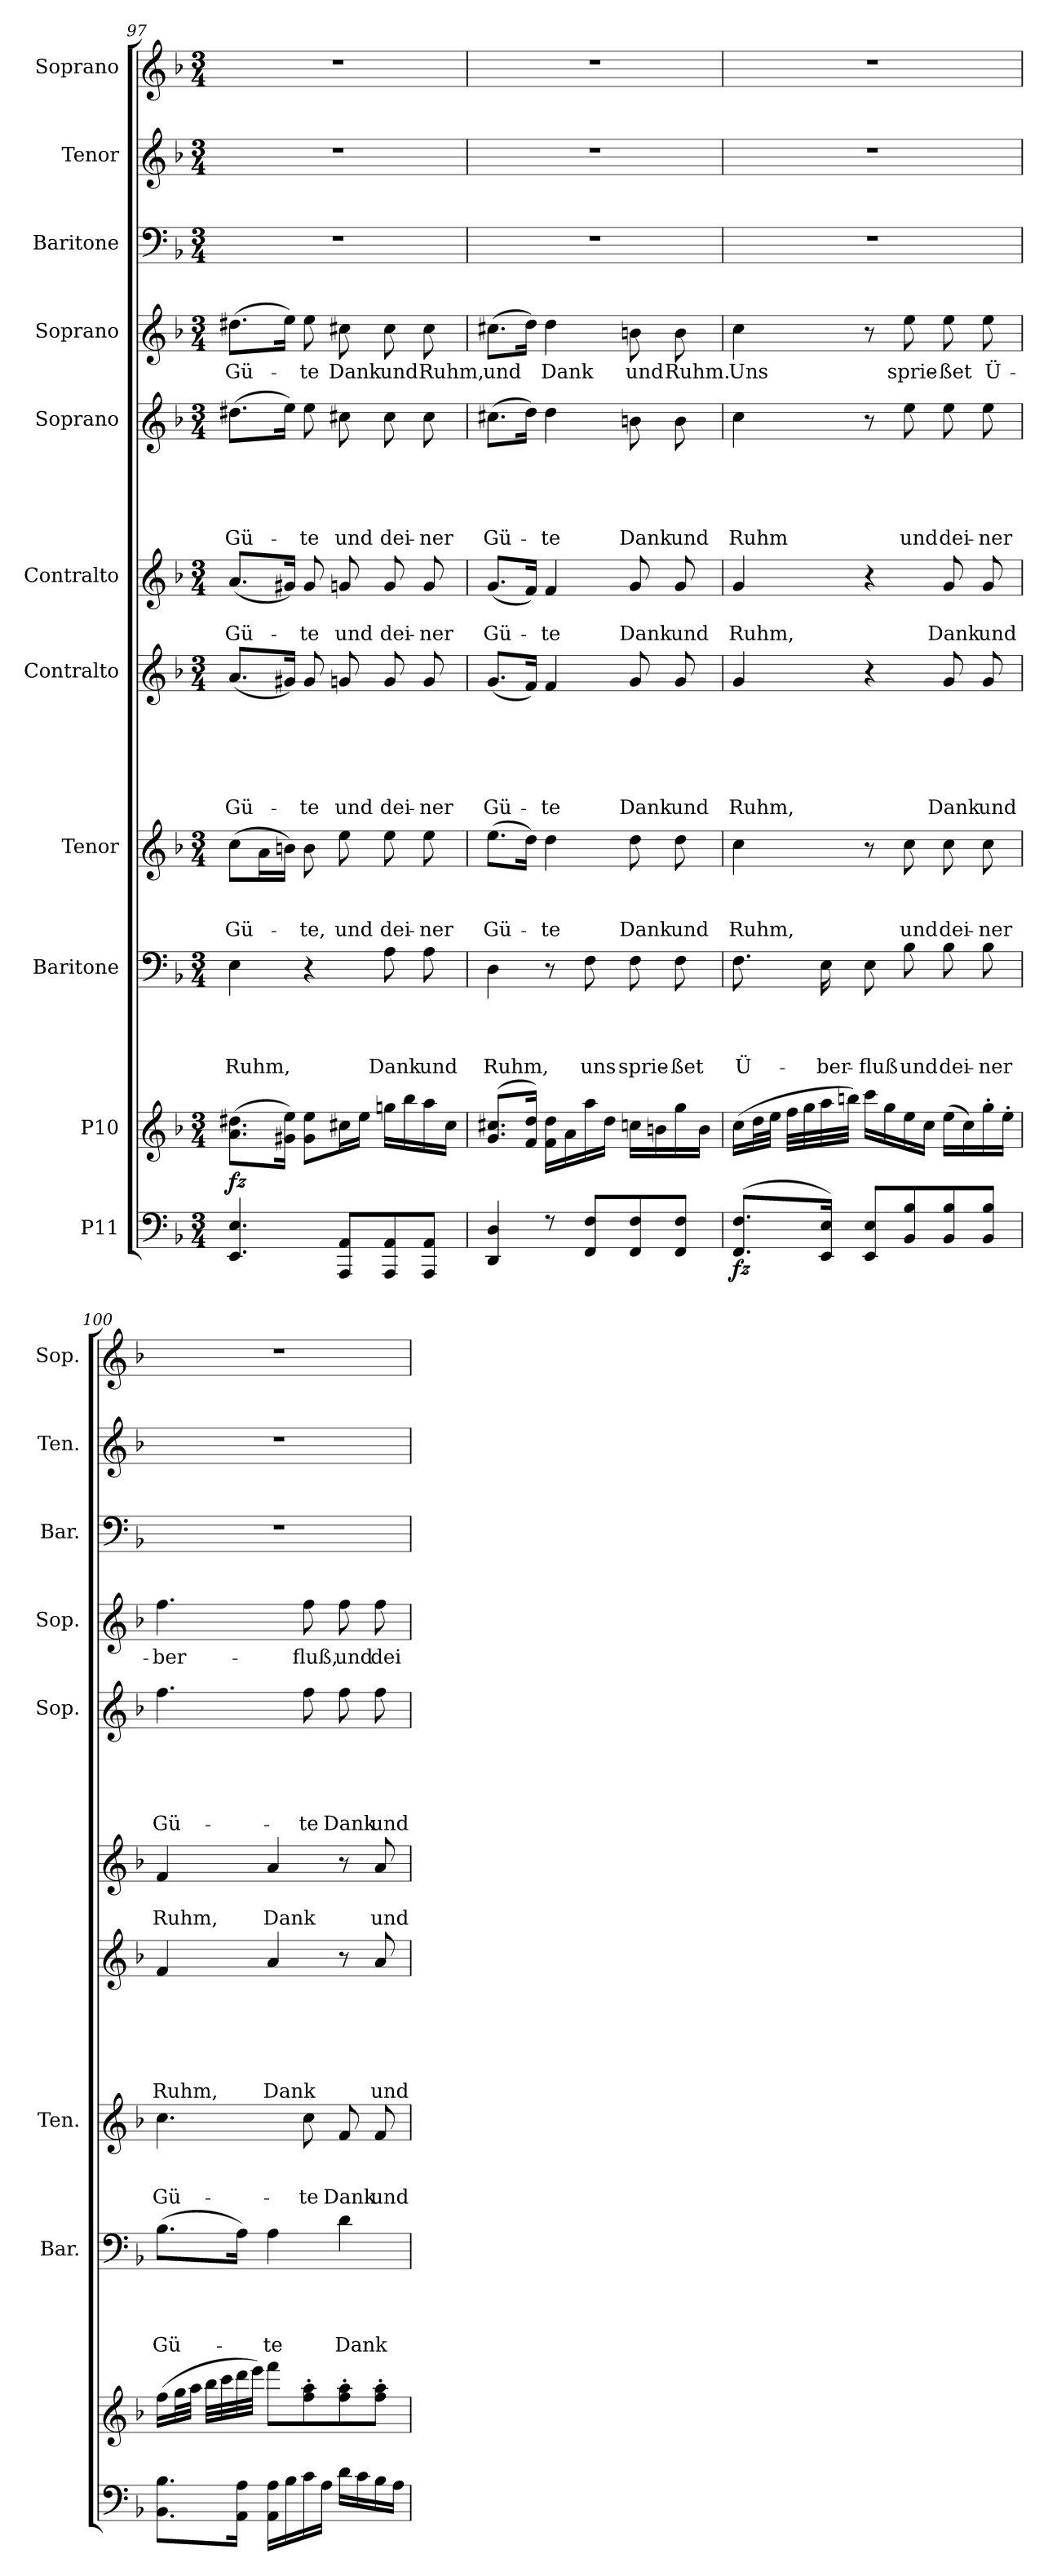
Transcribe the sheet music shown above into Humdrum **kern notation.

**kern	**dynam	**kern	**kern	**text	**text	**text	**text	**kern	**text	**text	**text	**kern	**text	**text	**text	**text	**text	**text	**kern	**text	**text	**kern	**text	**text	**text	**text	**text	**kern	**text	**kern	**kern	**kern
*part11	*part11	*part10	*part9	*part9	*part9	*part9	*part9	*part8	*part8	*part8	*part8	*part7	*part7	*part7	*part7	*part7	*part7	*part7	*part6	*part6	*part6	*part5	*part5	*part5	*part5	*part5	*part5	*part4	*part4	*part3	*part2	*part1
*staff11	*staff11	*staff10	*staff9	*staff9	*staff9	*staff9	*staff9	*staff8	*staff8	*staff8	*staff8	*staff7	*staff7	*staff7	*staff7	*staff7	*staff7	*staff7	*staff6	*staff6	*staff6	*staff5	*staff5	*staff5	*staff5	*staff5	*staff5	*staff4	*staff4	*staff3	*staff2	*staff1
*I"P11	*	*I"P10	*I"Baritone	*	*	*	*	*I"Tenor	*	*	*	*I"Contralto	*	*	*	*	*	*	*I"Contralto	*	*	*I"Soprano	*	*	*	*	*	*I"Soprano	*	*I"Baritone	*I"Tenor	*I"Soprano
*	*	*	*I'Bar.	*	*	*	*	*I'Ten.	*	*	*	*	*	*	*	*	*	*	*	*	*	*I'Sop.	*	*	*	*	*	*I'Sop.	*	*I'Bar.	*I'Ten.	*I'Sop.
*clefF4	*	*clefG2	*clefF4	*	*	*	*	*clefG2	*	*	*	*clefG2	*	*	*	*	*	*	*clefG2	*	*	*clefG2	*	*	*	*	*	*clefG2	*	*clefF4	*clefG2	*clefG2
*	*	*	*	*	*	*	*	*ITrd7c12	*	*	*	*	*	*	*	*	*	*	*	*	*	*	*	*	*	*	*	*	*	*	*ITrd7c12	*
*k[b-]	*	*k[b-]	*k[b-]	*	*	*	*	*k[b-]	*	*	*	*k[b-]	*	*	*	*	*	*	*k[b-]	*	*	*k[b-]	*	*	*	*	*	*k[b-]	*	*k[b-]	*k[b-]	*k[b-]
*F:	*	*F:	*F:	*	*	*	*	*F:	*	*	*	*F:	*	*	*	*	*	*	*F:	*	*	*F:	*	*	*	*	*	*F:	*	*F:	*F:	*F:
*M3/4	*	*M3/4	*M3/4	*	*	*	*	*M3/4	*	*	*	*M3/4	*	*	*	*	*	*	*M3/4	*	*	*M3/4	*	*	*	*	*	*M3/4	*	*M3/4	*M3/4	*M3/4
=97	=97	=97	=97	=97	=97	=97	=97	=97	=97	=97	=97	=97	=97	=97	=97	=97	=97	=97	=97	=97	=97	=97	=97	=97	=97	=97	=97	=97	=97	=97	=97	=97
*^	*	*^	*	*	*	*	*	*	*	*	*	*	*	*	*	*	*	*	*	*	*	*	*	*	*	*	*	*	*	*	*	*
*	*	*	*	*^	*	*	*	*	*	*	*	*	*	*	*	*	*	*	*	*	*	*	*	*	*	*	*	*	*	*	*	*	*	*
!	!	!LO:DY:a	!	!	!	!	!	!	!	!LO:LY:b	!	!	!	!LO:LY:b	!	!	!	!	!	!	!LO:LY:b	!	!	!LO:LY:b	!	!	!	!	!	!LO:LY:b	!	!LO:LY:b	!	!	!
4.EE/ 4.E/	2.ryy	fz	2.ryy	2.ryy	(>8.a\ 8.dd#X\L	4E\	.	.	.	Ruhm,	(>8c\L	.	.	Gü-	(<8.a/L	.	.	.	.	.	Gü-	(<8.a/L	.	Gü-	(>8.dd#X\L	.	.	.	.	Gü-	(>8.dd#X\L	Gü-	2.r	2.r	2.r
.	.	.	.	.	.	.	.	.	.	.	16A\L	.	.	.	.	.	.	.	.	.	.	.	.	.	.	.	.	.	.	.	.	.	.	.	.
.	.	.	.	.	16g#X\ 16ee\Jk)	.	.	.	.	.	16Bn\JJ)	.	.	.	16g#X/Jk)	.	.	.	.	.	.	16g#X/Jk)	.	.	16ee\Jk)	.	.	.	.	.	16ee\Jk)	.	.	.	.
!	!	!	!	!	!	!	!	!	!	!	!	!	!	!LO:LY:b	!	!	!	!	!	!	!LO:LY:b	!	!	!LO:LY:b	!	!	!	!	!	!LO:LY:b	!	!LO:LY:b	!	!	!
.	.	.	.	.	8g#\ 8ee\L	4r	.	.	.	.	8B\	.	.	-te,	8g#/	.	.	.	.	.	-te	8g#/	.	-te	8ee\	.	.	.	.	-te	8ee\	-te	.	.	.
!	!	!	!	!	!	!	!	!	!	!	!	!	!	!LO:LY:b	!	!	!	!	!	!	!LO:LY:b	!	!	!LO:LY:b	!	!	!	!	!	!LO:LY:b	!	!LO:LY:b	!	!	!
8AAA/ 8AA/L	.	.	.	.	16cc#X\L	.	.	.	.	.	8e\	.	.	und	8gn/	.	.	.	.	.	und	8gn/	.	und	8cc#X\	.	.	.	.	und	8cc#X\	Dank	.	.	.
.	.	.	.	.	16ee\JJ	.	.	.	.	.	.	.	.	.	.	.	.	.	.	.	.	.	.	.	.	.	.	.	.	.	.	.	.	.	.
!	!	!	!	!	!	!	!	!	!	!LO:LY:b	!	!	!	!LO:LY:b	!	!	!	!	!	!	!LO:LY:b	!	!	!LO:LY:b	!	!	!	!	!	!LO:LY:b	!	!LO:LY:b	!	!	!
8AAA/ 8AA/	.	.	.	.	16ggni\LL	8A\	.	.	.	Dank	8e\	.	.	dei-	8g/	.	.	.	.	.	dei-	8g/	.	dei-	8cc#\	.	.	.	.	dei-	8cc#\	und	.	.	.
.	.	.	.	.	16bb-\	.	.	.	.	.	.	.	.	.	.	.	.	.	.	.	.	.	.	.	.	.	.	.	.	.	.	.	.	.	.
!	!	!	!	!	!	!	!	!	!	!LO:LY:b	!	!	!	!LO:LY:b	!	!	!	!	!	!	!LO:LY:b	!	!	!LO:LY:b	!	!	!	!	!	!LO:LY:b	!	!LO:LY:b	!	!	!
8AAA/ 8AA/J	.	.	.	.	16aa\	8A\	.	.	.	und	8e\	.	.	-ner	8g/	.	.	.	.	.	-ner	8g/	.	-ner	8cc#\	.	.	.	.	-ner	8cc#\	Ruhm,	.	.	.
.	.	.	.	.	16cc#\JJ	.	.	.	.	.	.	.	.	.	.	.	.	.	.	.	.	.	.	.	.	.	.	.	.	.	.	.	.	.	.
!!LO:PB:g=z
=98	=98	=98	=98	=98	=98	=98	=98	=98	=98	=98	=98	=98	=98	=98	=98	=98	=98	=98	=98	=98	=98	=98	=98	=98	=98	=98	=98	=98	=98	=98	=98	=98	=98	=98	=98
!	!	!	!	!	!	!	!	!	!	!LO:LY:b	!	!	!	!LO:LY:b	!	!	!	!	!	!	!LO:LY:b	!	!	!LO:LY:b	!	!	!	!	!	!LO:LY:b	!	!LO:LY:b	!	!	!
4DD/ 4D/	2.ryy	.	2.ryy	2.ryy	(<8.g/ 8.cc#X/L	4D\	.	.	.	Ruhm,	(>8.e\L	.	.	Gü-	(<8.g/L	.	.	.	.	.	Gü-	(<8.g/L	.	Gü-	(>8.cc#X\L	.	.	.	.	Gü-	(>8.cc#X\L	und	2.r	2.r	2.r
.	.	.	.	.	16f/ 16dd/Jk)	.	.	.	.	.	16d\Jk)	.	.	.	16f/Jk)	.	.	.	.	.	.	16f/Jk)	.	.	16dd\Jk)	.	.	.	.	.	16dd\Jk)	.	.	.	.
!	!	!	!	!	!	!	!	!	!	!	!	!	!	!LO:LY:b	!	!	!	!	!	!	!LO:LY:b	!	!	!LO:LY:b	!	!	!	!	!	!LO:LY:b	!	!LO:LY:b	!	!	!
8r	.	.	.	.	16f\ 16dd\LL	8r	.	.	.	.	4d\	.	.	-te	4f/	.	.	.	.	.	-te	4f/	.	-te	4dd\	.	.	.	.	-te	4dd\	Dank	.	.	.
.	.	.	.	.	16a\	.	.	.	.	.	.	.	.	.	.	.	.	.	.	.	.	.	.	.	.	.	.	.	.	.	.	.	.	.	.
!	!	!	!	!	!	!	!	!	!	!LO:LY:b	!	!	!	!	!	!	!	!	!	!	!	!	!	!	!	!	!	!	!	!	!	!	!	!	!
8FF/ 8F/L	.	.	.	.	16aa\	8F\	.	.	.	uns	.	.	.	.	.	.	.	.	.	.	.	.	.	.	.	.	.	.	.	.	.	.	.	.	.
.	.	.	.	.	16dd\JJ	.	.	.	.	.	.	.	.	.	.	.	.	.	.	.	.	.	.	.	.	.	.	.	.	.	.	.	.	.	.
!	!	!	!	!	!	!	!	!	!	!LO:LY:b	!	!	!	!LO:LY:b	!	!	!	!	!	!	!LO:LY:b	!	!	!LO:LY:b	!	!	!	!	!	!LO:LY:b	!	!LO:LY:b	!	!	!
8FF/ 8F/	.	.	.	.	16ccn\LL	8F\	.	.	.	sprie-	8d\	.	.	Dank	8g/	.	.	.	.	.	Dank	8g/	.	Dank	8bn\	.	.	.	.	Dank	8bn\	und	.	.	.
.	.	.	.	.	16bn\	.	.	.	.	.	.	.	.	.	.	.	.	.	.	.	.	.	.	.	.	.	.	.	.	.	.	.	.	.	.
!	!	!	!	!	!	!	!	!	!	!LO:LY:b	!	!	!	!LO:LY:b	!	!	!	!	!	!	!LO:LY:b	!	!	!LO:LY:b	!	!	!	!	!	!LO:LY:b	!	!LO:LY:b	!	!	!
8FF/ 8F/J	.	.	.	.	16gg\	8F\	.	.	.	-ßet	8d\	.	.	und	8g/	.	.	.	.	.	und	8g/	.	und	8b\	.	.	.	.	und	8b\	Ruhm.	.	.	.
.	.	.	.	.	16b\JJ	.	.	.	.	.	.	.	.	.	.	.	.	.	.	.	.	.	.	.	.	.	.	.	.	.	.	.	.	.	.
=99	=99	=99	=99	=99	=99	=99	=99	=99	=99	=99	=99	=99	=99	=99	=99	=99	=99	=99	=99	=99	=99	=99	=99	=99	=99	=99	=99	=99	=99	=99	=99	=99	=99	=99	=99
!	!	!LO:DY:b	!	!	!	!	!	!	!	!LO:LY:b	!	!	!	!LO:LY:b	!	!	!	!	!	!	!LO:LY:b	!	!	!LO:LY:b	!	!	!	!	!	!LO:LY:b	!	!LO:LY:b	!	!	!
(<8.FF/ 8.F/L	2.ryy	fz	2.ryy	2.ryy	(>16cc\LL	8.F\	.	.	.	Ü-	4c\	.	.	Ruhm,	4g/	.	.	.	.	.	Ruhm,	4g/	.	Ruhm,	4cc\	.	.	.	.	Ruhm	4cc\	Uns	2.r	2.r	2.r
.	.	.	.	.	32dd\L	.	.	.	.	.	.	.	.	.	.	.	.	.	.	.	.	.	.	.	.	.	.	.	.	.	.	.	.	.	.
.	.	.	.	.	32ee\JJJ	.	.	.	.	.	.	.	.	.	.	.	.	.	.	.	.	.	.	.	.	.	.	.	.	.	.	.	.	.	.
.	.	.	.	.	32ff\LLL	.	.	.	.	.	.	.	.	.	.	.	.	.	.	.	.	.	.	.	.	.	.	.	.	.	.	.	.	.	.
.	.	.	.	.	32gg\	.	.	.	.	.	.	.	.	.	.	.	.	.	.	.	.	.	.	.	.	.	.	.	.	.	.	.	.	.	.
!	!	!	!	!	!	!	!	!	!	!LO:LY:b	!	!	!	!	!	!	!	!	!	!	!	!	!	!	!	!	!	!	!	!	!	!	!	!	!
16EE/ 16E/Jk)	.	.	.	.	32aa\	16E\	.	.	.	-ber-	.	.	.	.	.	.	.	.	.	.	.	.	.	.	.	.	.	.	.	.	.	.	.	.	.
.	.	.	.	.	32bbn\JJJ)	.	.	.	.	.	.	.	.	.	.	.	.	.	.	.	.	.	.	.	.	.	.	.	.	.	.	.	.	.	.
!	!	!	!	!	!	!	!	!	!	!LO:LY:b	!	!	!	!	!	!	!	!	!	!	!	!	!	!	!	!	!	!	!	!	!	!	!	!	!
8EE/ 8E/L	.	.	.	.	16ccc\LL	8E\	.	.	.	-fluß	8r	.	.	.	4r	.	.	.	.	.	.	4r	.	.	8r	.	.	.	.	.	8r	.	.	.	.
.	.	.	.	.	16gg\	.	.	.	.	.	.	.	.	.	.	.	.	.	.	.	.	.	.	.	.	.	.	.	.	.	.	.	.	.	.
!	!	!	!	!	!	!	!	!	!	!LO:LY:b	!	!	!	!LO:LY:b	!	!	!	!	!	!	!	!	!	!	!	!	!	!	!	!LO:LY:b	!	!LO:LY:b	!	!	!
8BB-/ 8B-/	.	.	.	.	16ee\	8B-\	.	.	.	und	8c\	.	.	und	.	.	.	.	.	.	.	.	.	.	8ee\	.	.	.	.	und	8ee\	sprie-	.	.	.
.	.	.	.	.	16cc\JJ	.	.	.	.	.	.	.	.	.	.	.	.	.	.	.	.	.	.	.	.	.	.	.	.	.	.	.	.	.	.
!	!	!	!	!	!	!	!	!	!	!LO:LY:b	!	!	!	!LO:LY:b	!	!	!	!	!	!	!LO:LY:b	!	!	!LO:LY:b	!	!	!	!	!	!LO:LY:b	!	!LO:LY:b	!	!	!
8BB-/ 8B-/	.	.	.	.	(>16ee\LL	8B-\	.	.	.	dei-	8c\	.	.	dei-	8g/	.	.	.	.	.	Dank	8g/	.	Dank	8ee\	.	.	.	.	dei-	8ee\	-ßet	.	.	.
.	.	.	.	.	16cc\)	.	.	.	.	.	.	.	.	.	.	.	.	.	.	.	.	.	.	.	.	.	.	.	.	.	.	.	.	.	.
!	!	!	!	!	!	!	!	!	!	!LO:LY:b	!	!	!	!LO:LY:b	!	!	!	!	!	!	!LO:LY:b	!	!	!LO:LY:b	!	!	!	!	!	!LO:LY:b	!	!LO:LY:b	!	!	!
8BB-/ 8B-/J	.	.	.	.	16gg'>\	8B-\	.	.	.	-ner	8c\	.	.	-ner	8g/	.	.	.	.	.	und	8g/	.	und	8ee\	.	.	.	.	-ner	8ee\	Ü-	.	.	.
.	.	.	.	.	16ee'>\JJ	.	.	.	.	.	.	.	.	.	.	.	.	.	.	.	.	.	.	.	.	.	.	.	.	.	.	.	.	.	.
=100	=100	=100	=100	=100	=100	=100	=100	=100	=100	=100	=100	=100	=100	=100	=100	=100	=100	=100	=100	=100	=100	=100	=100	=100	=100	=100	=100	=100	=100	=100	=100	=100	=100	=100	=100
!	!	!	!	!	!	!	!	!	!	!LO:LY:b	!	!	!	!LO:LY:b	!	!	!	!	!	!	!LO:LY:b	!	!	!LO:LY:b	!	!	!	!	!	!LO:LY:b	!	!LO:LY:b	!	!	!
8.BB-\ 8.B-\L	2.ryy	.	2.ryy	2.ryy	(>16ff\LL	(>8.B-\L	.	.	.	Gü-	4.c\	.	.	Gü-	4f/	.	.	.	.	.	Ruhm,	4f/	.	Ruhm,	4.ff\	.	.	.	.	Gü-	4.ff\	-ber-	2.r	2.r	2.r
.	.	.	.	.	32gg\L	.	.	.	.	.	.	.	.	.	.	.	.	.	.	.	.	.	.	.	.	.	.	.	.	.	.	.	.	.	.
.	.	.	.	.	32aa\JJJ	.	.	.	.	.	.	.	.	.	.	.	.	.	.	.	.	.	.	.	.	.	.	.	.	.	.	.	.	.	.
.	.	.	.	.	32bb-\LLL	.	.	.	.	.	.	.	.	.	.	.	.	.	.	.	.	.	.	.	.	.	.	.	.	.	.	.	.	.	.
.	.	.	.	.	32ccc\	.	.	.	.	.	.	.	.	.	.	.	.	.	.	.	.	.	.	.	.	.	.	.	.	.	.	.	.	.	.
16AA\ 16A\Jk	.	.	.	.	32ddd\	16A\Jk)	.	.	.	.	.	.	.	.	.	.	.	.	.	.	.	.	.	.	.	.	.	.	.	.	.	.	.	.	.
.	.	.	.	.	32eee\JJJ)	.	.	.	.	.	.	.	.	.	.	.	.	.	.	.	.	.	.	.	.	.	.	.	.	.	.	.	.	.	.
!	!	!	!	!	!	!	!	!	!	!LO:LY:b	!	!	!	!	!	!	!	!	!	!	!LO:LY:b	!	!	!LO:LY:b	!	!	!	!	!	!	!	!	!	!	!
16AA\ 16A\LL	.	.	.	.	8fff\L	4A\	.	.	.	-te	.	.	.	.	4a/	.	.	.	.	.	Dank	4a/	.	Dank	.	.	.	.	.	.	.	.	.	.	.
16B-\	.	.	.	.	.	.	.	.	.	.	.	.	.	.	.	.	.	.	.	.	.	.	.	.	.	.	.	.	.	.	.	.	.	.	.
!	!	!	!	!	!	!	!	!	!	!	!	!	!	!LO:LY:b	!	!	!	!	!	!	!	!	!	!	!	!	!	!	!	!LO:LY:b	!	!LO:LY:b	!	!	!
16c\	.	.	.	.	8ff\'> 8aa\'>	.	.	.	.	.	8c\	.	.	-te	.	.	.	.	.	.	.	.	.	.	8ff\	.	.	.	.	-te	8ff\	-fluß,	.	.	.
16A\JJ	.	.	.	.	.	.	.	.	.	.	.	.	.	.	.	.	.	.	.	.	.	.	.	.	.	.	.	.	.	.	.	.	.	.	.
!	!	!	!	!	!	!	!	!	!	!LO:LY:b	!	!	!	!LO:LY:b	!	!	!	!	!	!	!	!	!	!	!	!	!	!	!	!LO:LY:b	!	!LO:LY:b	!	!	!
16d\LL	.	.	.	.	8ff\'> 8aa\'>	4d\	.	.	.	Dank	8F/	.	.	Dank	8r	.	.	.	.	.	.	8r	.	.	8ff\	.	.	.	.	Dank	8ff\	und	.	.	.
16c\	.	.	.	.	.	.	.	.	.	.	.	.	.	.	.	.	.	.	.	.	.	.	.	.	.	.	.	.	.	.	.	.	.	.	.
!	!	!	!	!	!	!	!	!	!	!	!	!	!	!LO:LY:b	!	!	!	!	!	!	!LO:LY:b	!	!	!LO:LY:b	!	!	!	!	!	!LO:LY:b	!	!LO:LY:b	!	!	!
16B-\	.	.	.	.	8ff\'> 8aa\'>J	.	.	.	.	.	8F/	.	.	und	8a/	.	.	.	.	.	und	8a/	.	und	8ff\	.	.	.	.	und	8ff\	dei-	.	.	.
16A\JJ	.	.	.	.	.	.	.	.	.	.	.	.	.	.	.	.	.	.	.	.	.	.	.	.	.	.	.	.	.	.	.	.	.	.	.
*v	*v	*	*	*	*	*	*	*	*	*	*	*	*	*	*	*	*	*	*	*	*	*	*	*	*	*	*	*	*	*	*	*	*	*	*
*	*	*v	*v	*v	*	*	*	*	*	*	*	*	*	*	*	*	*	*	*	*	*	*	*	*	*	*	*	*	*	*	*	*	*	*
=	=	=	=	=	=	=	=	=	=	=	=	=	=	=	=	=	=	=	=	=	=	=	=	=	=	=	=	=	=	=	=	=
*-	*-	*-	*-	*-	*-	*-	*-	*-	*-	*-	*-	*-	*-	*-	*-	*-	*-	*-	*-	*-	*-	*-	*-	*-	*-	*-	*-	*-	*-	*-	*-	*-
